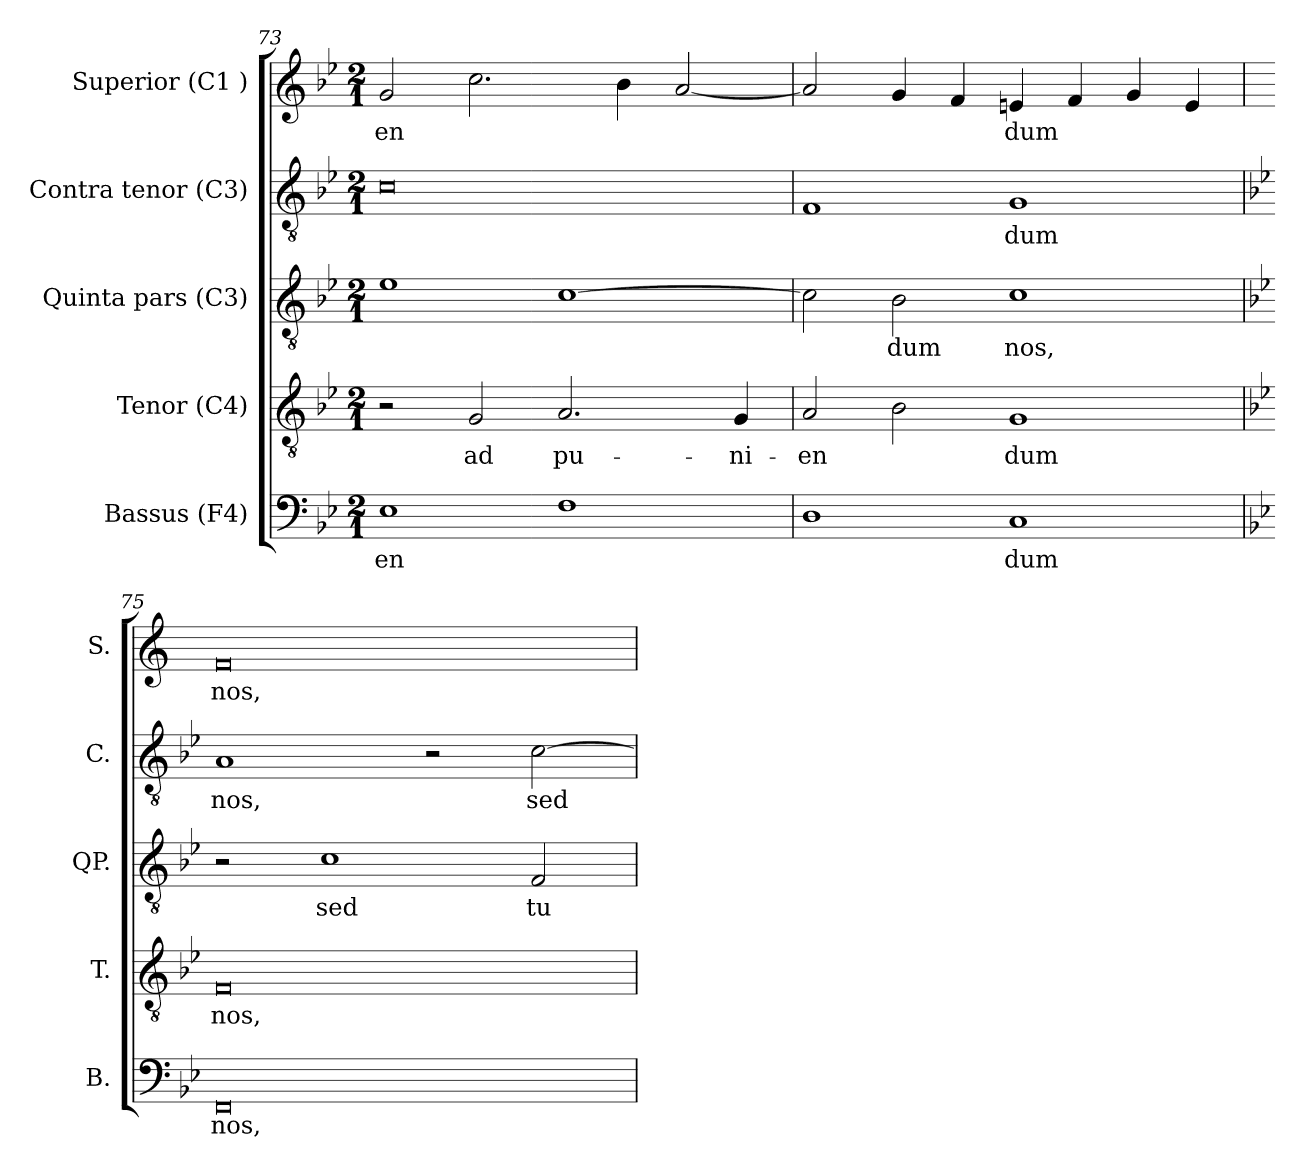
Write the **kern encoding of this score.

**kern	**text	**kern	**text	**kern	**text	**kern	**text	**kern	**text
*part5	*part5	*part4	*part4	*part3	*part3	*part2	*part2	*part1	*part1
*staff5	*staff5	*staff4	*staff4	*staff3	*staff3	*staff2	*staff2	*staff1	*staff1
*I"Bassus (F4)	*	*I"Tenor (C4)	*	*I"Quinta pars (C3)	*	*I"Contra tenor (C3)	*	*I"Superior (C1 )	*
*I'B.	*	*I'T.	*	*I'QP.	*	*I'C.	*	*I'S.	*
!!LO:PB:g=z
*clefF4	*	*clefGv2	*	*clefGv2	*	*clefGv2	*	*clefG2	*
*k[b-e-]	*	*k[b-e-]	*	*k[b-e-]	*	*k[b-e-]	*	*k[b-e-]	*
*B-:	*	*B-:	*	*B-:	*	*B-:	*	*B-:	*
*M2/1	*	*M2/1	*	*M2/1	*	*M2/1	*	*M2/1	*
=73	=73	=73	=73	=73	=73	=73	=73	=73	=73
!	!LO:LY:b:rj	!	!	!	!LO:LY:b:rj	!	!LO:LY:b:rj	!	!LO:LY:b:rj
1E-	-en-	2r	.	1e-	--	0c	--	2g/	-en-
!	!	!	!LO:LY:b:rj	!	!	!	!	!	!LO:LY:b:rj
.	.	2G/	ad	.	.	.	.	2.cc\	--
!	!LO:LY:b:rj	!	!LO:LY:b:rj	!	!LO:LY:b:rj	!	!	!	!
1F	--	2.A/	pu-	[>1c	--	.	.	.	.
!	!	!	!	!	!	!	!	!	!LO:LY:b:rj
.	.	.	.	.	.	.	.	4b-\	--
!	!	!	!	!	!	!	!	!	!LO:LY:b:rj
.	.	.	.	.	.	.	.	[<2a/	--
!	!	!	!LO:LY:b:rj	!	!	!	!	!	!
.	.	4G/	-ni-	.	.	.	.	.	.
=74	=74	=74	=74	=74	=74	=74	=74	=74	=74
!	!LO:LY:b:rj	!	!LO:LY:b:rj	!	!LO:LY:b:rj	!	!LO:LY:b:rj	!	!LO:LY:b:rj
1D	--	2A/	-en-	2c\]	--	1F	--	2a/]	--
!	!	!	!LO:LY:b:rj	!	!LO:LY:b:rj	!	!	!	!LO:LY:b:rj
.	.	2B-\	--	2B-\	-dum	.	.	4g/	--
!	!	!	!	!	!	!	!	!	!LO:LY:b:rj
.	.	.	.	.	.	.	.	4f/	--
!	!LO:LY:b:rj	!	!LO:LY:b:rj	!	!LO:LY:b:rj	!	!LO:LY:b:rj	!	!LO:LY:b:rj
1C	-dum	1G	-dum	1c	nos,	1G	-dum	4e/	-dum
!	!	!	!	!	!	!	!	!	!LO:LY:b:rj
.	.	.	.	.	.	.	.	4f/	.
!	!	!	!	!	!	!	!	!	!LO:LY:b:rj
.	.	.	.	.	.	.	.	4g/	.
!	!	!	!	!	!	!	!	!	!LO:LY:b:rj
.	.	.	.	.	.	.	.	4e/	.
=75	=75	=75	=75	=75	=75	=75	=75	=75	=75
*	*	*	*	*	*	*	*	*k[]	*
*	*	*	*	*	*	*	*	*C:	*
!	!LO:LY:b:rj	!	!LO:LY:b:rj	!	!	!	!LO:LY:b:rj	!	!LO:LY:b:rj
0FF	nos,	0F	nos,	2r	.	1A	nos,	0f	nos,
!	!	!	!	!	!LO:LY:b:rj	!	!	!	!
.	.	.	.	1c	sed	.	.	.	.
.	.	.	.	.	.	2r	.	.	.
!	!	!	!	!	!LO:LY:b:rj	!	!LO:LY:b:rj	!	!
.	.	.	.	2F/	tu	[>2c\	sed	.	.
=	=	=	=	=	=	=	=	=	=
*-	*-	*-	*-	*-	*-	*-	*-	*-	*-
